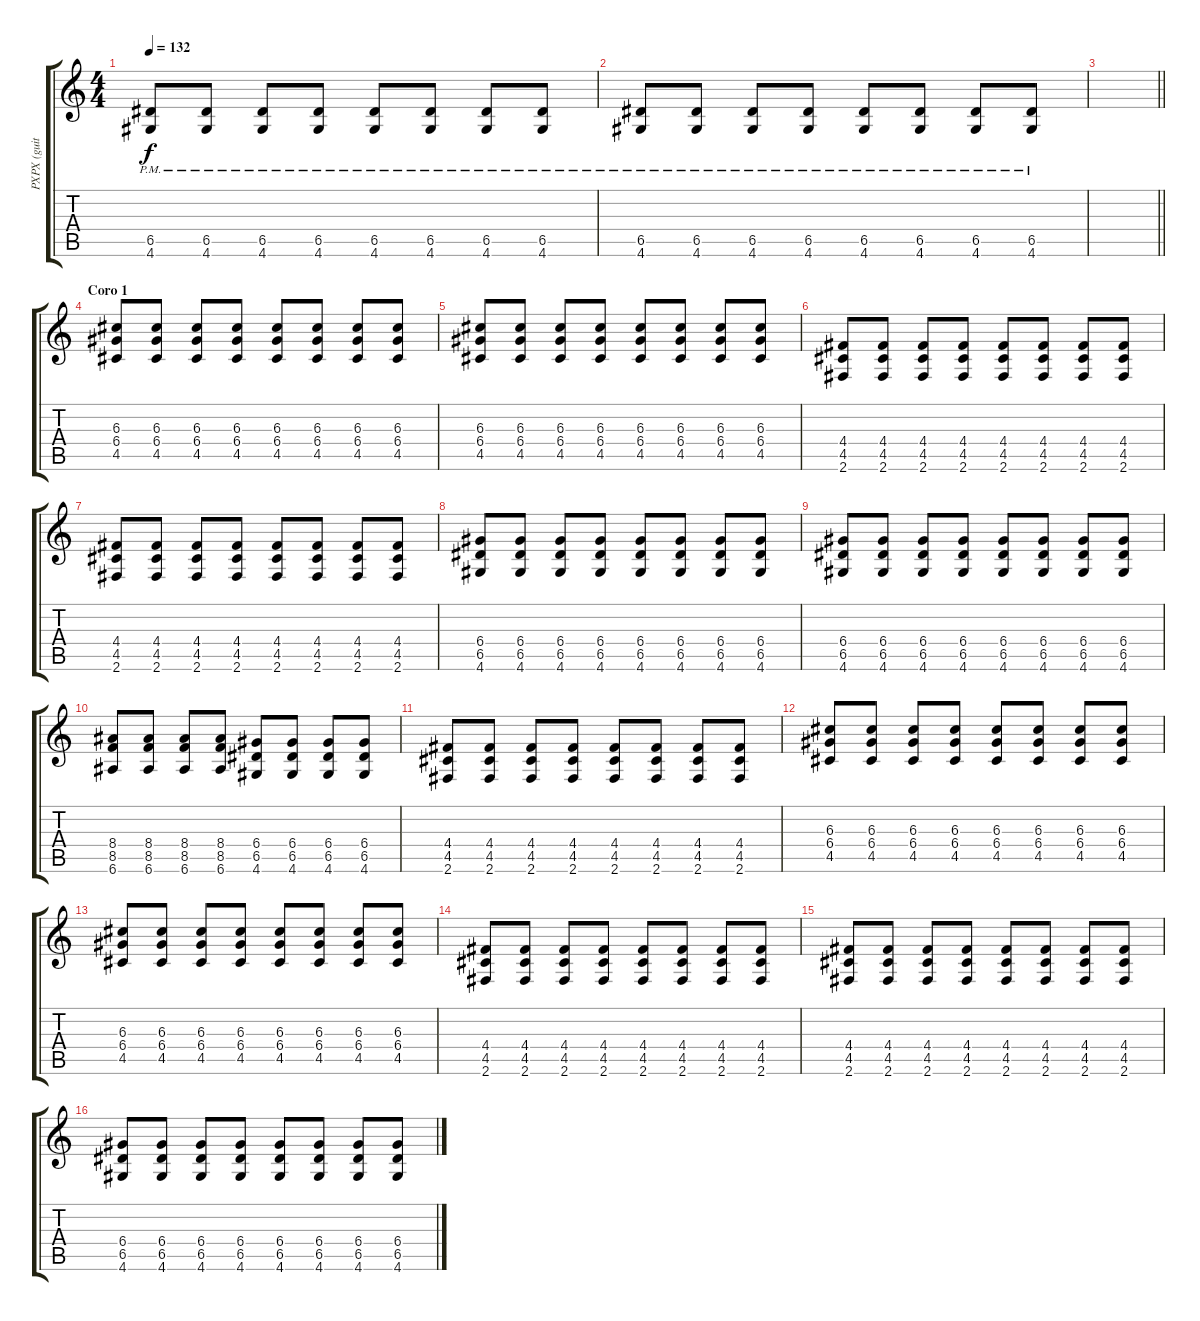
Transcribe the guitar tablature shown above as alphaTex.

\track ("PXPX (guitarra)" "PXPX (guit") {instrument distortionguitar}
\staff {score tabs}
\tuning (E4 B3 G3 D3 A2 E2) {hide}
\ts (4 4)
\tempo 132
\clef g2
\ks c
(6.5{pm} 4.6{pm}).8{dy f} (6.5{pm} 4.6{pm}).8 (6.5{pm} 4.6{pm}).8 (6.5{pm} 4.6{pm}).8 (6.5{pm} 4.6{pm}).8 (6.5{pm} 4.6{pm}).8 (6.5{pm} 4.6{pm}).8 (6.5{pm} 4.6{pm}).8 |
(6.5{pm} 4.6{pm}).8 (6.5{pm} 4.6{pm}).8 (6.5{pm} 4.6{pm}).8 (6.5{pm} 4.6{pm}).8 (6.5{pm} 4.6{pm}).8 (6.5{pm} 4.6{pm}).8 (6.5{pm} 4.6{pm}).8 (6.5{pm} 4.6{pm}).8 |
\barLineRight lightlight
|
\section ("" "Coro 1")
(6.3 6.4 4.5).8 (6.3 6.4 4.5).8 (6.3 6.4 4.5).8 (6.3 6.4 4.5).8 (6.3 6.4 4.5).8 (6.3 6.4 4.5).8 (6.3 6.4 4.5).8 (6.3 6.4 4.5).8 |
(6.3 6.4 4.5).8 (6.3 6.4 4.5).8 (6.3 6.4 4.5).8 (6.3 6.4 4.5).8 (6.3 6.4 4.5).8 (6.3 6.4 4.5).8 (6.3 6.4 4.5).8 (6.3 6.4 4.5).8 |
(4.4 4.5 2.6).8 (4.4 4.5 2.6).8 (4.4 4.5 2.6).8 (4.4 4.5 2.6).8 (4.4 4.5 2.6).8 (4.4 4.5 2.6).8 (4.4 4.5 2.6).8 (4.4 4.5 2.6).8 |
(4.4 4.5 2.6).8 (4.4 4.5 2.6).8 (4.4 4.5 2.6).8 (4.4 4.5 2.6).8 (4.4 4.5 2.6).8 (4.4 4.5 2.6).8 (4.4 4.5 2.6).8 (4.4 4.5 2.6).8 |
(6.4 6.5 4.6).8 (6.4 6.5 4.6).8 (6.4 6.5 4.6).8 (6.4 6.5 4.6).8 (6.4 6.5 4.6).8 (6.4 6.5 4.6).8 (6.4 6.5 4.6).8 (6.4 6.5 4.6).8 |
(6.4 6.5 4.6).8 (6.4 6.5 4.6).8 (6.4 6.5 4.6).8 (6.4 6.5 4.6).8 (6.4 6.5 4.6).8 (6.4 6.5 4.6).8 (6.4 6.5 4.6).8 (6.4 6.5 4.6).8 |
(8.4 8.5 6.6).8 (8.4 8.5 6.6).8 (8.4 8.5 6.6).8 (8.4 8.5 6.6).8 (6.4 6.5 4.6).8 (6.4 6.5 4.6).8 (6.4 6.5 4.6).8 (6.4 6.5 4.6).8 |
(4.4 4.5 2.6).8 (4.4 4.5 2.6).8 (4.4 4.5 2.6).8 (4.4 4.5 2.6).8 (4.4 4.5 2.6).8 (4.4 4.5 2.6).8 (4.4 4.5 2.6).8 (4.4 4.5 2.6).8 |
(6.3 6.4 4.5).8 (6.3 6.4 4.5).8 (6.3 6.4 4.5).8 (6.3 6.4 4.5).8 (6.3 6.4 4.5).8 (6.3 6.4 4.5).8 (6.3 6.4 4.5).8 (6.3 6.4 4.5).8 |
(6.3 6.4 4.5).8 (6.3 6.4 4.5).8 (6.3 6.4 4.5).8 (6.3 6.4 4.5).8 (6.3 6.4 4.5).8 (6.3 6.4 4.5).8 (6.3 6.4 4.5).8 (6.3 6.4 4.5).8 |
(4.4 4.5 2.6).8 (4.4 4.5 2.6).8 (4.4 4.5 2.6).8 (4.4 4.5 2.6).8 (4.4 4.5 2.6).8 (4.4 4.5 2.6).8 (4.4 4.5 2.6).8 (4.4 4.5 2.6).8 |
(4.4 4.5 2.6).8 (4.4 4.5 2.6).8 (4.4 4.5 2.6).8 (4.4 4.5 2.6).8 (4.4 4.5 2.6).8 (4.4 4.5 2.6).8 (4.4 4.5 2.6).8 (4.4 4.5 2.6).8 |
(6.4 6.5 4.6).8 (6.4 6.5 4.6).8 (6.4 6.5 4.6).8 (6.4 6.5 4.6).8 (6.4 6.5 4.6).8 (6.4 6.5 4.6).8 (6.4 6.5 4.6).8 (6.4 6.5 4.6).8
